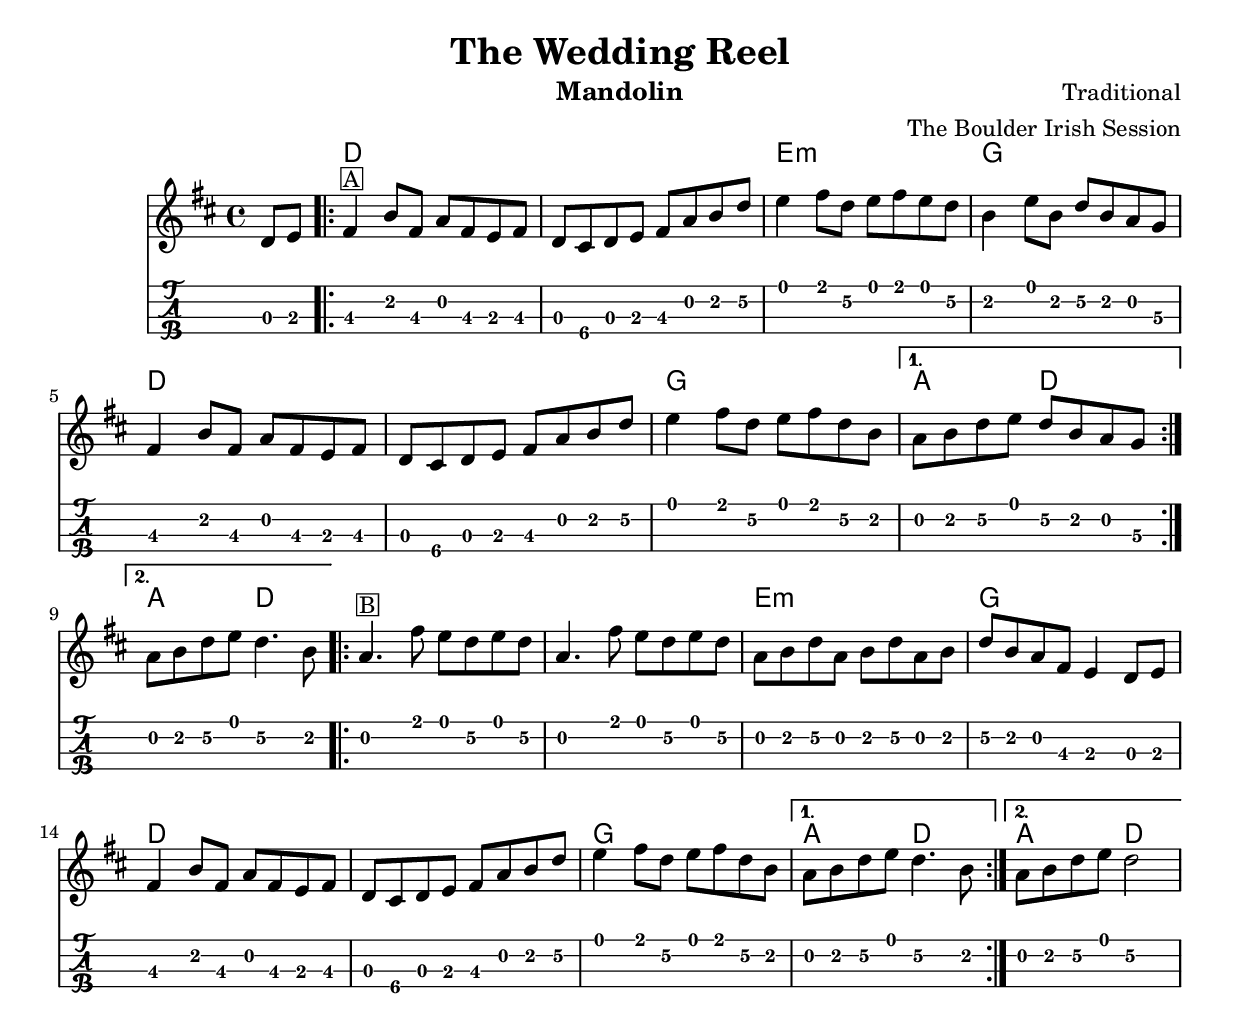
\version "2.18.2"
\language "english"

\version "2.18.2"
\language "english"

theWeddingReelMelodyA = \relative c' {
  \partial 4
  d8 e
  \repeat volta 2 {
    | fs4^\markup {\box A} b8 fs a fs e fs
    | d cs d e fs a b d
    | e4 fs8 d e fs e d
    | b4 e8 b d b a g

    | fs4 b8 fs a fs e fs
    | d cs d e fs a b d
    | e4 fs8 d e fs d b
  }
  \alternative {
    { | a b d e d b a g }
    { | a b d e d4. b8 }
  }
}

theWeddingReelMelodyB = \relative c'' {
  \repeat volta 2 {
    | a4.^\markup {\box B} fs'8 e d e d
    | a4. fs'8 e d e d
    | a b d a b d a b
    | d b a fs e4 d8 e

    | fs4 b8 fs a fs e fs
    | d cs d e fs a b d
    | e4 fs8 d e fs d b
  }
  \alternative {
    { | a b d e d4. b8 }
    { | a b d e d2 }
  }
}

theWeddingReelMelody = {
  \key d \major
  \time 4/4

  \theWeddingReelMelodyA
  \theWeddingReelMelodyB
}

theWeddingReelHarmonyPart = \chordmode {
  \repeat volta 2 {
    | d1
    | d1
    | e1:min
    | g1
    | d1
    | d1
    | g1
  }
  \alternative {
    { | a2 d2 }
    { | a2 d2 }
  }
}


theWeddingReelHarmony = {
  s4
  \theWeddingReelHarmonyPart
  \theWeddingReelHarmonyPart
}


\book {
  \header {
    title = "The Wedding Reel"
    instrument = "Mandolin"
    composer = "Traditional"
    arranger = "The Boulder Irish Session"
  }

  \score {
    <<
      \new ChordNames {
        \set chordChanges = ##t
        \theWeddingReelHarmony
      }
      \new Staff {
        \clef treble
        \theWeddingReelMelody
      }
      \new TabStaff \with {
        stringTunings = #mandolin-tuning
      } {
        \theWeddingReelMelody
      }
    >>
    \layout {}
  }
}
